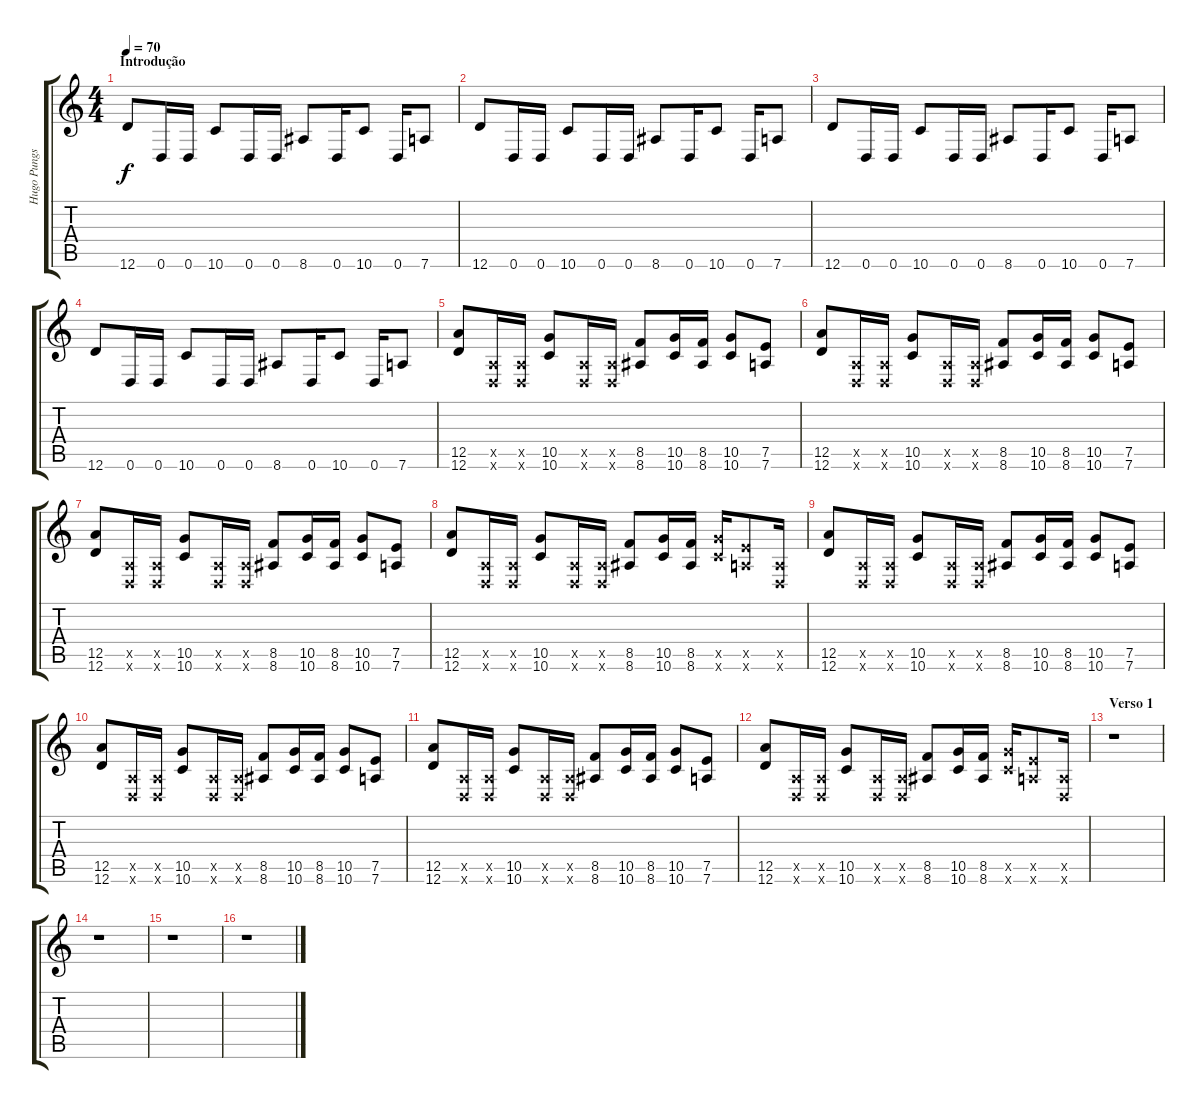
\track ("Hugo Pungs [Guit]" "Hugo Pungs") {instrument distortionguitar}
\staff {score tabs}
\tuning (E4 B3 G3 D3 A2 D2) {hide}
\ts (4 4)
\section ("" "Introdução")
\tempo 70
\clef g2
\ks c
12.6.8{dy f instrument distortionguitar} 0.6.16 0.6.16 10.6.8 0.6.16 0.6.16 8.6.8 0.6.16 10.6.8 0.6.16 7.6.8 |
12.6.8 0.6.16 0.6.16 10.6.8 0.6.16 0.6.16 8.6.8 0.6.16 10.6.8 0.6.16 7.6.8 |
12.6.8 0.6.16 0.6.16 10.6.8 0.6.16 0.6.16 8.6.8 0.6.16 10.6.8 0.6.16 7.6.8 |
12.6.8 0.6.16 0.6.16 10.6.8 0.6.16 0.6.16 8.6.8 0.6.16 10.6.8 0.6.16 7.6.8 |
(12.5 12.6).8 (0.5{x} 0.6{x}).16 (0.5{x} 0.6{x}).16 (10.5 10.6).8 (0.5{x} 0.6{x}).16 (0.5{x} 0.6{x}).16 (8.5 8.6).8 (10.5 10.6).16 (8.5 8.6).16 (10.5 10.6).8 (7.5 7.6).8 |
(12.5 12.6).8 (0.5{x} 0.6{x}).16 (0.5{x} 0.6{x}).16 (10.5 10.6).8 (0.5{x} 0.6{x}).16 (0.5{x} 0.6{x}).16 (8.5 8.6).8 (10.5 10.6).16 (8.5 8.6).16 (10.5 10.6).8 (7.5 7.6).8 |
(12.5 12.6).8 (0.5{x} 0.6{x}).16 (0.5{x} 0.6{x}).16 (10.5 10.6).8 (0.5{x} 0.6{x}).16 (0.5{x} 0.6{x}).16 (8.5 8.6).8 (10.5 10.6).16 (8.5 8.6).16 (10.5 10.6).8 (7.5 7.6).8 |
(12.5 12.6).8 (0.5{x} 0.6{x}).16 (0.5{x} 0.6{x}).16 (10.5 10.6).8 (0.5{x} 0.6{x}).16 (0.5{x} 0.6{x}).16 (8.5 8.6).8 (10.5 10.6).16 (8.5 8.6).16 (10.5{x} 10.6{x}).16 (7.5{x} 7.6{x}).8 (0.5{x} 0.6{x}).16 |
(12.5 12.6).8 (0.5{x} 0.6{x}).16 (0.5{x} 0.6{x}).16 (10.5 10.6).8 (0.5{x} 0.6{x}).16 (0.5{x} 0.6{x}).16 (8.5 8.6).8 (10.5 10.6).16 (8.5 8.6).16 (10.5 10.6).8 (7.5 7.6).8 |
(12.5 12.6).8 (0.5{x} 0.6{x}).16 (0.5{x} 0.6{x}).16 (10.5 10.6).8 (0.5{x} 0.6{x}).16 (0.5{x} 0.6{x}).16 (8.5 8.6).8 (10.5 10.6).16 (8.5 8.6).16 (10.5 10.6).8 (7.5 7.6).8 |
(12.5 12.6).8 (0.5{x} 0.6{x}).16 (0.5{x} 0.6{x}).16 (10.5 10.6).8 (0.5{x} 0.6{x}).16 (0.5{x} 0.6{x}).16 (8.5 8.6).8 (10.5 10.6).16 (8.5 8.6).16 (10.5 10.6).8 (7.5 7.6).8 |
(12.5 12.6).8 (0.5{x} 0.6{x}).16 (0.5{x} 0.6{x}).16 (10.5 10.6).8 (0.5{x} 0.6{x}).16 (0.5{x} 0.6{x}).16 (8.5 8.6).8 (10.5 10.6).16 (8.5 8.6).16 (10.5{x} 10.6{x}).16 (7.5{x} 7.6{x}).8 (0.5{x} 0.6{x}).16 |
\section ("" "Verso 1")
r.1 |
r.1 |
r.1 |
r.1
